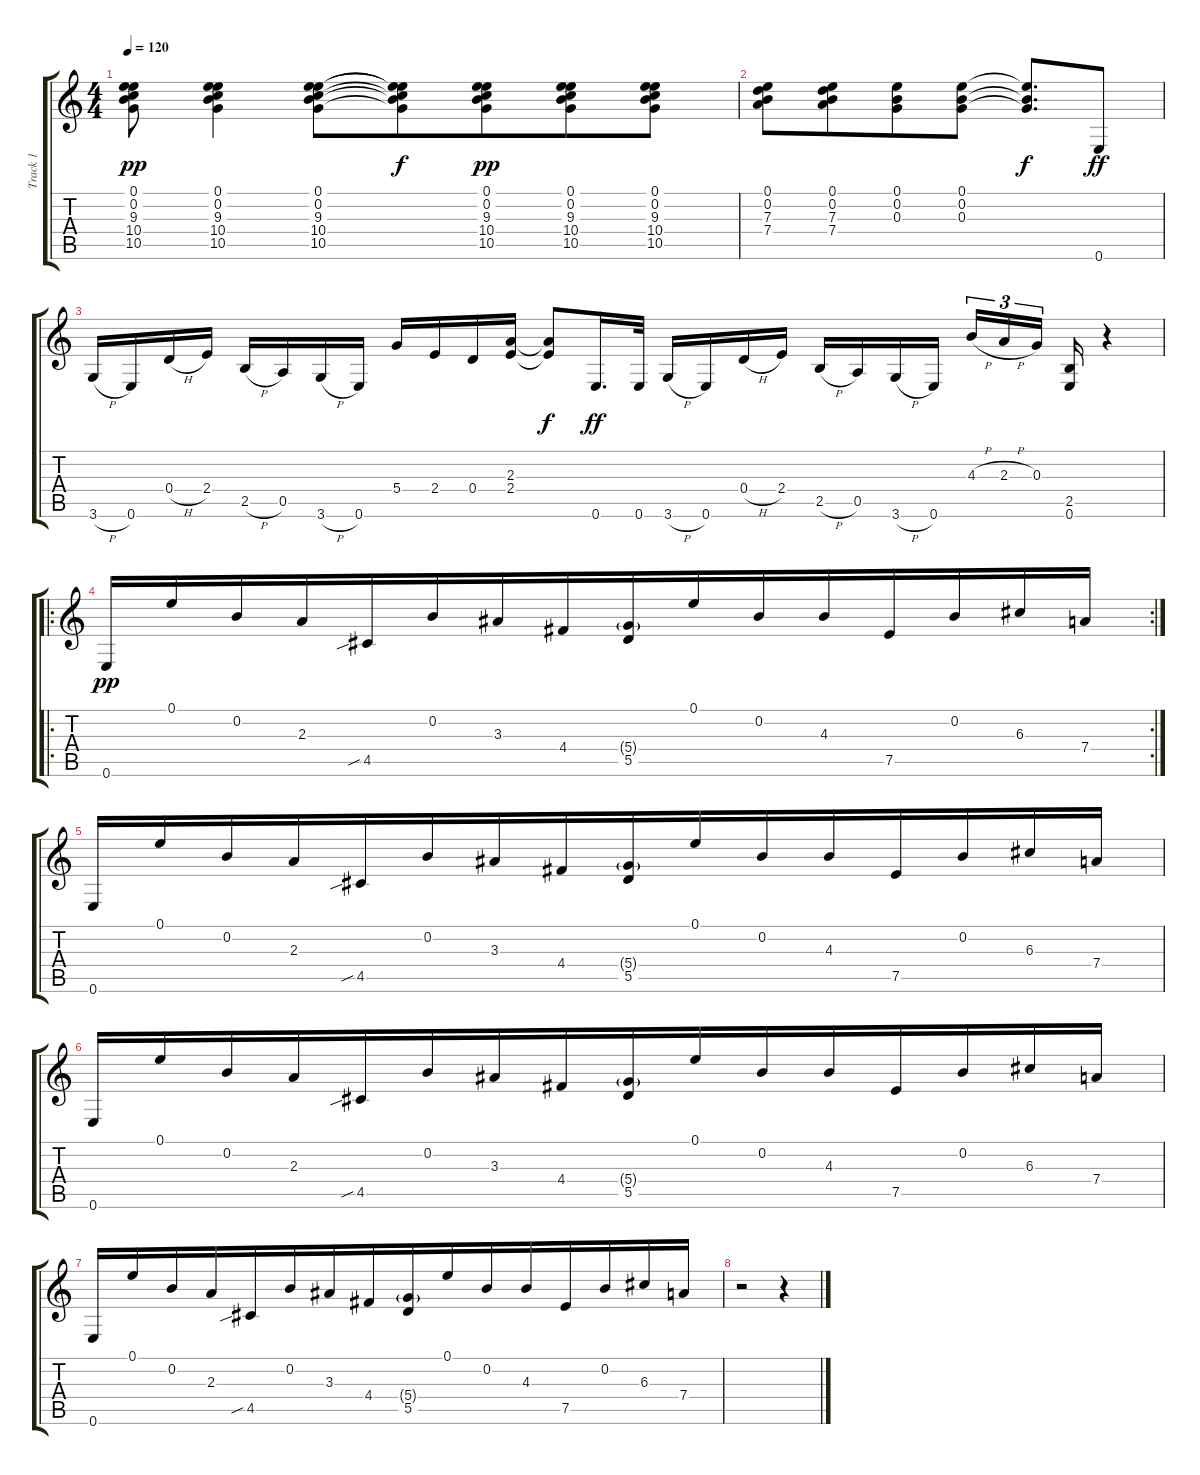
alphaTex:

\track ("Track 1" "Track 1") {instrument electricguitarclean}
\staff {score tabs}
\tuning (E4 B3 G3 D3 A2 E2) {hide}
\ts (4 4)
\tempo 120
\clef g2
\ks c
(0.1 0.2 9.3 10.4 10.5).8{dy pp} (0.1 0.2 9.3 10.4 10.5).4 (0.1 0.2 9.3 10.4 10.5).8{beam merge} (0.1{t} 0.2{t} 9.3{t} 10.4{t} 10.5{t}).8{dy f} (0.1 0.2 9.3 10.4 10.5).8{dy pp beam merge} (0.1 0.2 9.3 10.4 10.5).8 (0.1 0.2 9.3 10.4 10.5).8 |
(0.1 0.2 7.3 7.4).8 (0.1 0.2 7.3 7.4).8{beam merge} (0.1 0.2 0.3).8 (0.1 0.2 0.3).8 (0.1{t} 0.2{t} 0.3{t}).8{d dy f} 0.6.8{dy ff} |
3.6{h}.16 0.6.16 0.4{h}.16 2.4.16 2.5{h}.16 0.5.16 3.6{h}.16 0.6.16 5.4.16 2.4.16 0.4.16 (2.3 2.4).16 (2.3{t} 2.4{t}).8{dy f} 0.6.16{d dy ff} 0.6.32 3.6{h}.16 0.6.16 0.4{h}.16 2.4.16 2.5{h}.16 0.5.16 3.6{h}.16 0.6.16 4.3{h}.16{tu (3 2)} 2.3{h}.16{tu (3 2)} 0.3.16{tu (3 2) beam splitsecondary} (2.5 0.6).16 r.4 |
\ro
\rc 2
0.6.16{dy pp} 0.1.16 0.2.16 2.3.16{beam merge} 4.5{sib}.16 0.2.16 3.3.16 4.4.16{beam merge} (5.4{g} 5.5).16 0.1.16 0.2.16 4.3.16{beam merge} 7.5.16 0.2.16 6.3.16 7.4.16 |
0.6.16 0.1.16 0.2.16 2.3.16{beam merge} 4.5{sib}.16 0.2.16 3.3.16 4.4.16{beam merge} (5.4{g} 5.5).16 0.1.16 0.2.16 4.3.16{beam merge} 7.5.16 0.2.16 6.3.16 7.4.16 |
0.6.16 0.1.16 0.2.16 2.3.16{beam merge} 4.5{sib}.16 0.2.16 3.3.16 4.4.16{beam merge} (5.4{g} 5.5).16 0.1.16 0.2.16 4.3.16{beam merge} 7.5.16 0.2.16 6.3.16 7.4.16 |
0.6.16 0.1.16 0.2.16 2.3.16{beam merge} 4.5{sib}.16 0.2.16 3.3.16 4.4.16{beam merge} (5.4{g} 5.5).16 0.1.16 0.2.16 4.3.16{beam merge} 7.5.16 0.2.16 6.3.16 7.4.16 |
r.2 r.4
